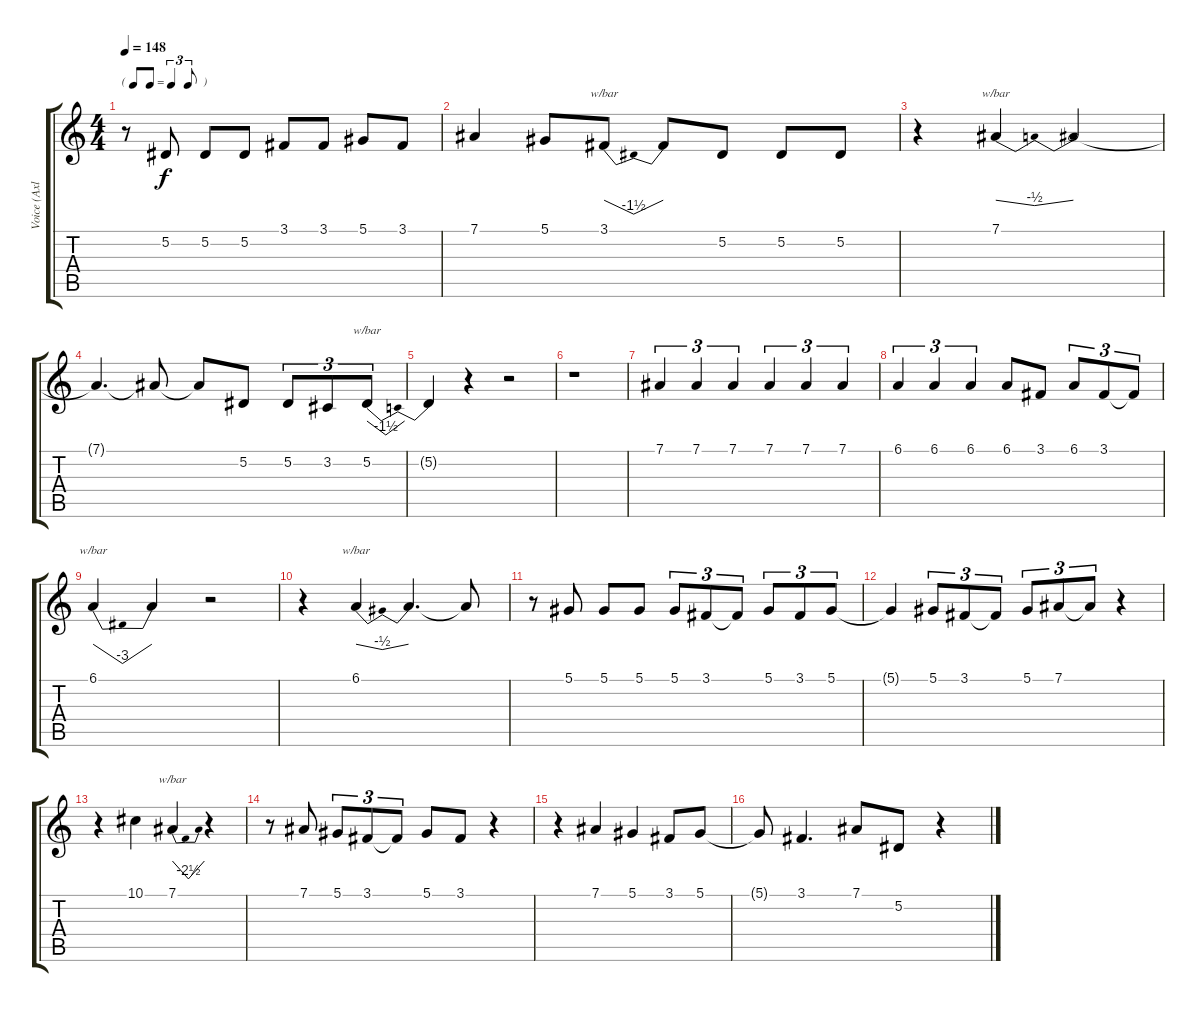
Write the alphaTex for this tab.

\track ("Voice (Axl)" "Voice (Axl") {instrument lead2sawtooth}
\staff {score tabs}
\tuning (Eb4 Bb3 Gb3 Db3 Ab2 Eb2) {hide}
\ts (4 4)
\tf triplet8th
\tempo 148
\clef g2
\ks c
r.8{dy f} 5.2.8 5.2.8 5.2.8 3.1.8 3.1.8 5.1.8 3.1.8 |
7.1.4 5.1.8 3.1.8{tbe (dip default 0 0 30 -6 60 0)} 3.1{t}.8 5.2.8 5.2.8 5.2.8 |
r.4 7.1.4{tbe (dip default 0 0 30 -2 60 0)} 7.1{t}.2 |
7.1{t}.4{d} 7.1{t}.8 7.1{t}.8 5.2.8 5.2.8{tu (3 2)} 3.2.8{tu (3 2)} 5.2.8{tu (3 2) tbe (dip default 0 0 30 -6 60 0)} |
5.2{t}.4 r.4 r.2 |
r.1 |
7.1.4{tu (3 2)} 7.1.4{tu (3 2)} 7.1.4{tu (3 2)} 7.1.4{tu (3 2)} 7.1.4{tu (3 2)} 7.1.4{tu (3 2)} |
6.1.4{tu (3 2)} 6.1.4{tu (3 2)} 6.1.4{tu (3 2)} 6.1.8 3.1.8 6.1.8{tu (3 2)} 3.1.8{tu (3 2)} 3.1{t}.8{tu (3 2)} |
6.1.4{tbe (dip default 0 0 30 -12 60 0)} 6.1{t}.4 r.2 |
r.4 6.1.4{tbe (dip default 0 0 30 -2 60 0)} 6.1{t}.4{d} 6.1{t}.8 |
r.8 5.1.8 5.1.8 5.1.8 5.1.8{tu (3 2)} 3.1.8{tu (3 2)} 3.1{t}.8{tu (3 2)} 5.1.8{tu (3 2)} 3.1.8{tu (3 2)} 5.1.8{tu (3 2)} |
5.1{t}.4 5.1.8{tu (3 2)} 3.1.8{tu (3 2)} 3.1{t}.8{tu (3 2)} 5.1.8{tu (3 2)} 7.1.8{tu (3 2)} 7.1{t}.8{tu (3 2)} r.4 |
r.4 10.1.4 7.1.4{tbe (dip default 0 0 30 -10 60 0)} r.4 |
r.8 7.1.8 5.1.8{tu (3 2)} 3.1.8{tu (3 2)} 3.1{t}.8{tu (3 2)} 5.1.8 3.1.8 r.4 |
r.4 7.1.4 5.1.4 3.1.8 5.1.8 |
5.1{t}.8 3.1.4{d} 7.1.8 5.2.8 r.4
